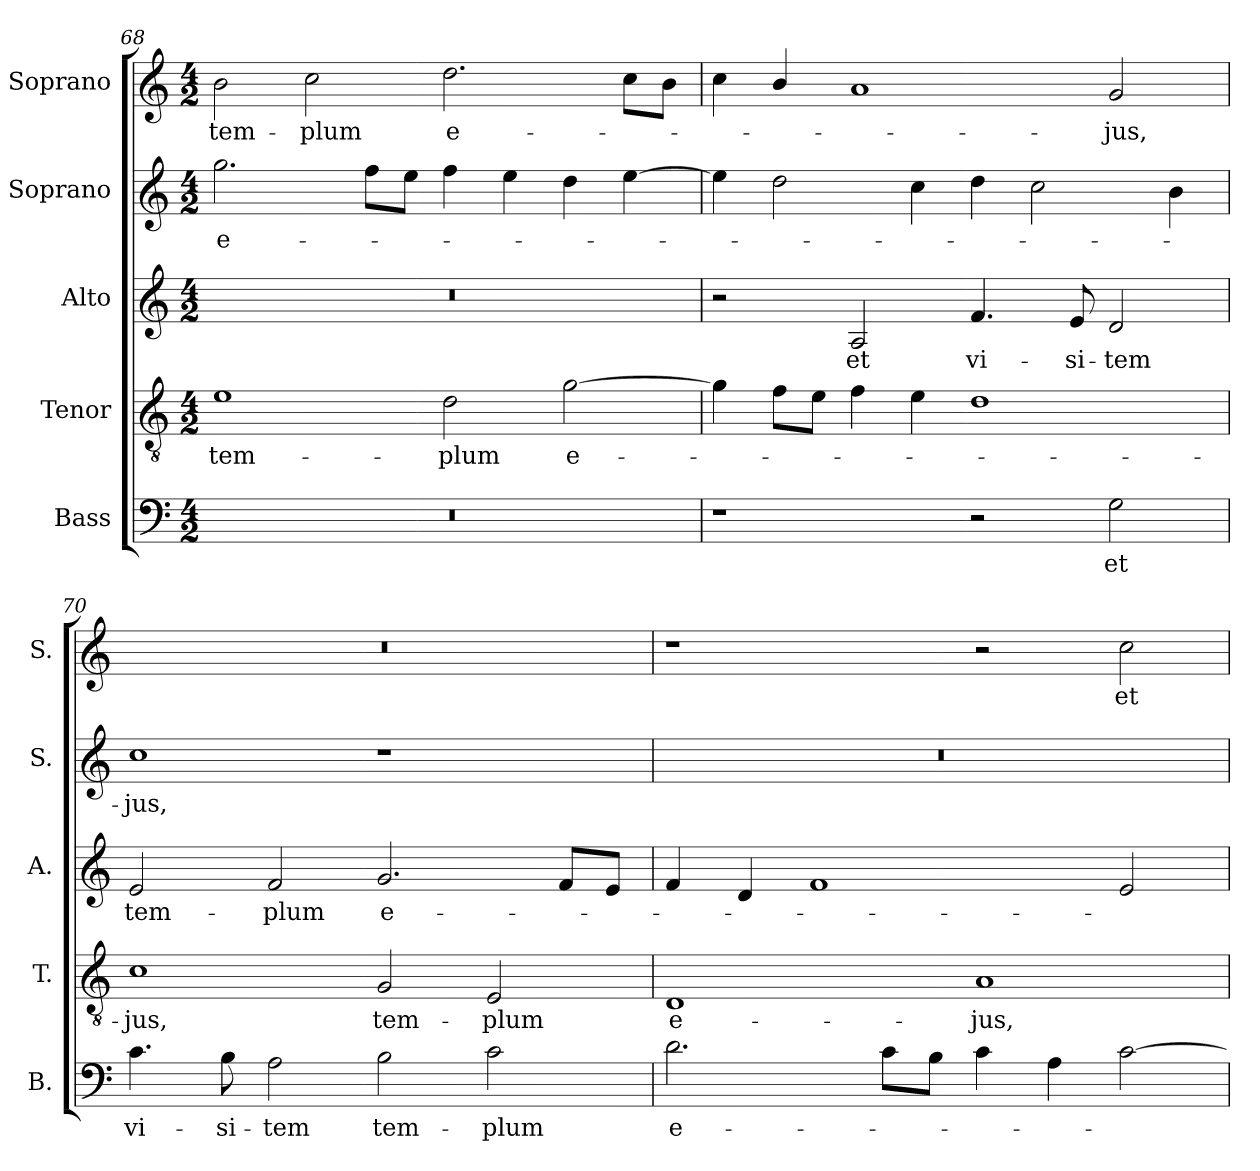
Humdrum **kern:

**kern	**text	**kern	**text	**kern	**text	**kern	**text	**kern	**text
*part5	*part5	*part4	*part4	*part3	*part3	*part2	*part2	*part1	*part1
*staff5	*staff5	*staff4	*staff4	*staff3	*staff3	*staff2	*staff2	*staff1	*staff1
*I"Bass	*	*I"Tenor	*	*I"Alto	*	*I"Soprano	*	*I"Soprano	*
*I'B.	*	*I'T.	*	*I'A.	*	*I'S.	*	*I'S.	*
!!LO:PB:g=z
*clefF4	*	*clefGv2	*	*clefG2	*	*clefG2	*	*clefG2	*
*	*	*ITrd7c12	*	*	*	*	*	*	*
*k[]	*	*k[]	*	*k[]	*	*k[]	*	*k[]	*
*C:	*	*C:	*	*C:	*	*C:	*	*C:	*
*M4/2	*	*M4/2	*	*M4/2	*	*M4/2	*	*M4/2	*
=68	=68	=68	=68	=68	=68	=68	=68	=68	=68
!LO:N:vis=1	!	!	!	!	!	!	!	!	!
!	!	!	!LO:LY:b:color=#000000	!LO:N:vis=1	!	!	!	!	!
!	!	!	!	!	!	!	!LO:LY:b:color=#000000	!	!
!	!	!	!	!	!	!	!	!	!LO:LY:b:color=#000000
0r	.	1Ei	tem-	0r	.	2.ggi\	e-	2bi\	tem-
!	!	!	!	!	!	!	!	!	!LO:LY:b:color=#000000
.	.	.	.	.	.	.	.	2cci\	-plum
.	.	.	.	.	.	8ffi\L	.	.	.
.	.	.	.	.	.	8eei\J	.	.	.
!	!	!	!LO:LY:b:color=#000000	!	!	!	!	!	!
!	!	!	!	!	!	!	!	!	!LO:LY:b:color=#000000
.	.	2Di\	-plum	.	.	4ffi\	.	2.ddi\	e-
.	.	.	.	.	.	4eei\	.	.	.
!	!	!	!LO:LY:b:color=#000000	!	!	!	!	!	!
.	.	[2Gi\	e-	.	.	4ddi\	.	.	.
.	.	.	.	.	.	[4eei\	.	8cci\L	.
.	.	.	.	.	.	.	.	8bi\J	.
=69	=69	=69	=69	=69	=69	=69	=69	=69	=69
1r	.	4Gi\]	.	2r	.	4eei\]	.	4cci\	.
.	.	8Fi\L	.	.	.	2ddi\	.	4bi/	.
.	.	8Ei\J	.	.	.	.	.	.	.
!	!	!	!	!	!LO:LY:b:color=#000000	!	!	!	!
.	.	4Fi\	.	2Ai/	et	.	.	1ai	.
.	.	4Ei\	.	.	.	4cci\	.	.	.
!	!	!	!	!	!LO:LY:b:color=#000000	!	!	!	!
2r	.	1Di	.	4.fi/	vi-	4ddi\	.	.	.
.	.	.	.	.	.	2cci\	.	.	.
!	!	!	!	!	!LO:LY:b:color=#000000	!	!	!	!
.	.	.	.	8ei/	-si-	.	.	.	.
!	!LO:LY:b:color=#000000	!	!	!	!	!	!	!	!
!	!	!	!	!	!LO:LY:b:color=#000000	!	!	!	!
!	!	!	!	!	!	!	!	!	!LO:LY:b:color=#000000
2Gi\	et	.	.	2di/	-tem	.	.	2gi/	-jus,
.	.	.	.	.	.	4bi\	.	.	.
=70	=70	=70	=70	=70	=70	=70	=70	=70	=70
!	!LO:LY:b:color=#000000	!	!	!	!	!	!	!	!
!	!	!	!LO:LY:b:color=#000000	!	!	!	!	!	!
!	!	!	!	!	!LO:LY:b:color=#000000	!	!	!	!
!	!	!	!	!	!	!	!LO:LY:b:color=#000000	!LO:N:vis=1	!
4.ci\	vi-	1Ci	-jus,	2ei/	tem-	1cci	-jus,	0r	.
!	!LO:LY:b:color=#000000	!	!	!	!	!	!	!	!
8Bi\	-si-	.	.	.	.	.	.	.	.
!	!LO:LY:b:color=#000000	!	!	!	!	!	!	!	!
!	!	!	!	!	!LO:LY:b:color=#000000	!	!	!	!
2Ai\	-tem	.	.	2fi/	-plum	.	.	.	.
!	!LO:LY:b:color=#000000	!	!	!	!	!	!	!	!
!	!	!	!LO:LY:b:color=#000000	!	!	!	!	!	!
!	!	!	!	!	!LO:LY:b:color=#000000	!	!	!	!
2Bi\	tem-	2GGi/	tem-	2.gi/	e-	1r	.	.	.
!	!LO:LY:b:color=#000000	!	!	!	!	!	!	!	!
!	!	!	!LO:LY:b:color=#000000	!	!	!	!	!	!
2ci\	-plum	2EEi/	-plum	.	.	.	.	.	.
.	.	.	.	8fi/L	.	.	.	.	.
.	.	.	.	8ei/J	.	.	.	.	.
=71	=71	=71	=71	=71	=71	=71	=71	=71	=71
!	!LO:LY:b:color=#000000	!	!	!	!	!	!	!	!
!	!	!	!LO:LY:b:color=#000000	!	!	!LO:N:vis=1	!	!	!
2.di\	e-	1DDi	e-	4fi/	.	0r	.	1r	.
.	.	.	.	4di/	.	.	.	.	.
.	.	.	.	1fi	.	.	.	.	.
8ci\L	.	.	.	.	.	.	.	.	.
8Bi\J	.	.	.	.	.	.	.	.	.
!	!	!	!LO:LY:b:color=#000000	!	!	!	!	!	!
4ci\	.	1AAi	-jus,	.	.	.	.	2r	.
4Ai\	.	.	.	.	.	.	.	.	.
!	!	!	!	!	!	!	!	!	!LO:LY:b:color=#000000
[2ci\	.	.	.	2ei/	.	.	.	2cci\	et
=	=	=	=	=	=	=	=	=	=
*-	*-	*-	*-	*-	*-	*-	*-	*-	*-
